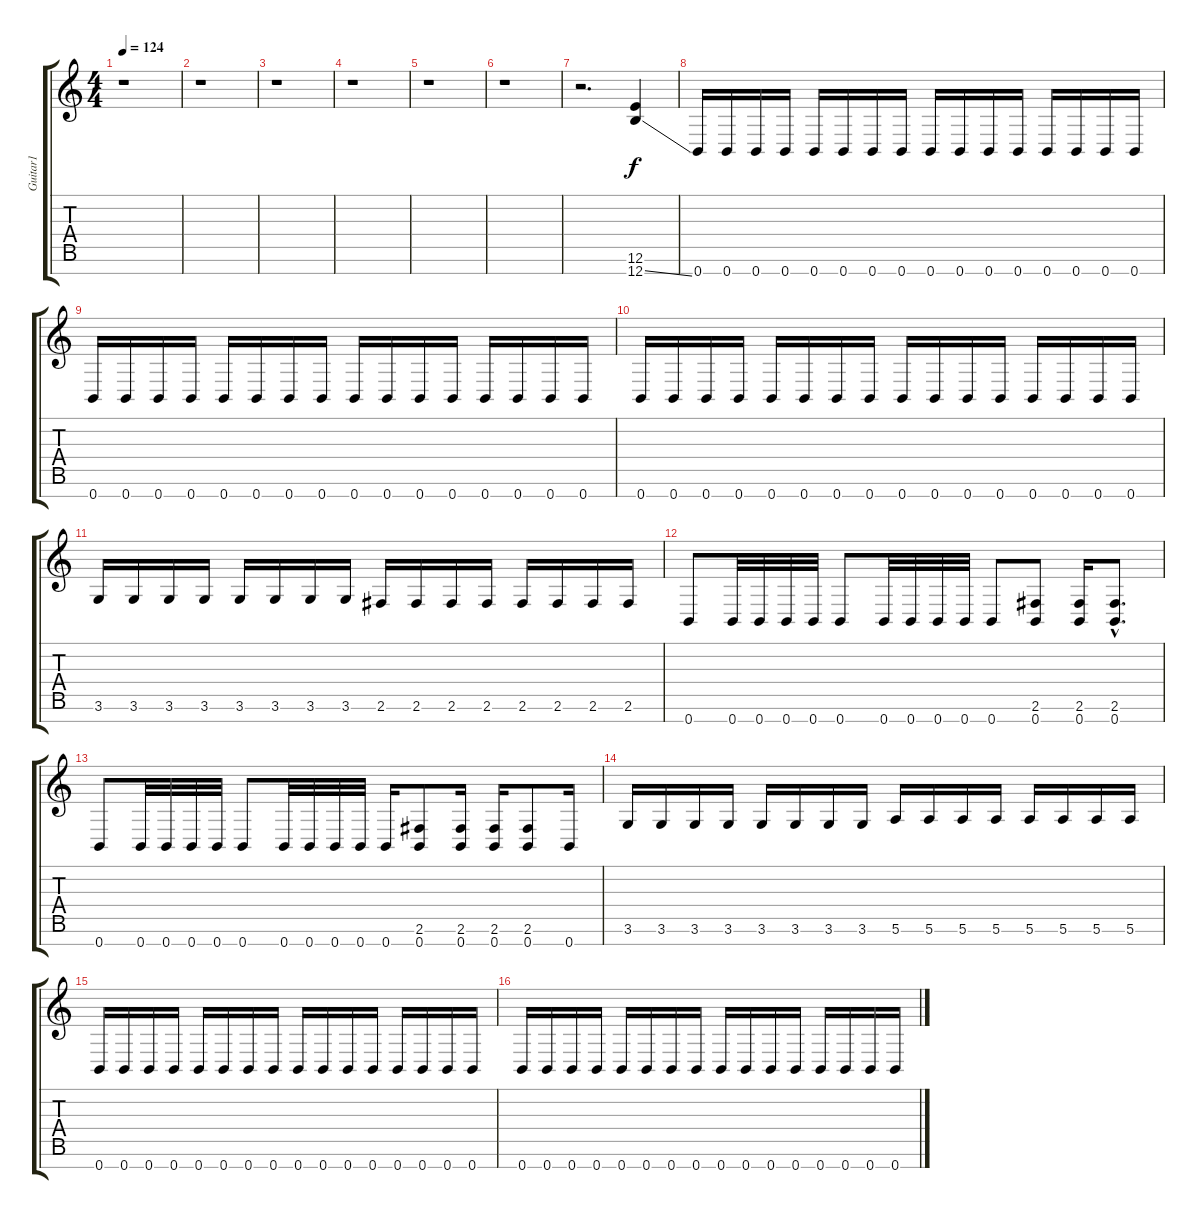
\track ("Guitar1" "Guitar1") {instrument distortionguitar}
\staff {score tabs}
\tuning (E4 B3 G3 D3 A2 E2 B1) {hide}
\ts (4 4)
\tempo 124
\clef g2
\ks c
r.1{dy f} |
r.1 |
r.1 |
r.1 |
r.1 |
r.1 |
r.2{d} (12.6 12.7{ss}).4 |
0.7.16{balance 8} 0.7.16 0.7.16 0.7.16 0.7.16 0.7.16 0.7.16 0.7.16 0.7.16 0.7.16 0.7.16 0.7.16 0.7.16 0.7.16 0.7.16 0.7.16 |
0.7.16 0.7.16 0.7.16 0.7.16 0.7.16 0.7.16 0.7.16 0.7.16 0.7.16 0.7.16 0.7.16 0.7.16 0.7.16 0.7.16 0.7.16 0.7.16 |
0.7.16 0.7.16 0.7.16 0.7.16 0.7.16 0.7.16 0.7.16 0.7.16 0.7.16 0.7.16 0.7.16 0.7.16 0.7.16 0.7.16 0.7.16 0.7.16 |
3.6.16 3.6.16 3.6.16 3.6.16 3.6.16 3.6.16 3.6.16 3.6.16 2.6.16 2.6.16 2.6.16 2.6.16 2.6.16 2.6.16 2.6.16 2.6.16 |
0.7.8 0.7.32 0.7.32 0.7.32 0.7.32 0.7.8 0.7.32 0.7.32 0.7.32 0.7.32 0.7.8 (2.6 0.7).8 (2.6 0.7).16 (2.6{hac} 0.7{hac}).8{d} |
0.7.8 0.7.32 0.7.32 0.7.32 0.7.32 0.7.8 0.7.32 0.7.32 0.7.32 0.7.32 0.7.16 (2.6 0.7).8 (2.6 0.7).16 (2.6 0.7).16 (2.6 0.7).8 0.7.16 |
3.6.16 3.6.16 3.6.16 3.6.16 3.6.16 3.6.16 3.6.16 3.6.16 5.6.16 5.6.16 5.6.16 5.6.16 5.6.16 5.6.16 5.6.16 5.6.16 |
0.7.16{balance 16} 0.7.16 0.7.16 0.7.16 0.7.16 0.7.16 0.7.16 0.7.16 0.7.16 0.7.16 0.7.16 0.7.16 0.7.16 0.7.16 0.7.16 0.7.16 |
0.7.16 0.7.16 0.7.16 0.7.16 0.7.16 0.7.16 0.7.16 0.7.16 0.7.16 0.7.16 0.7.16 0.7.16 0.7.16 0.7.16 0.7.16 0.7.16
